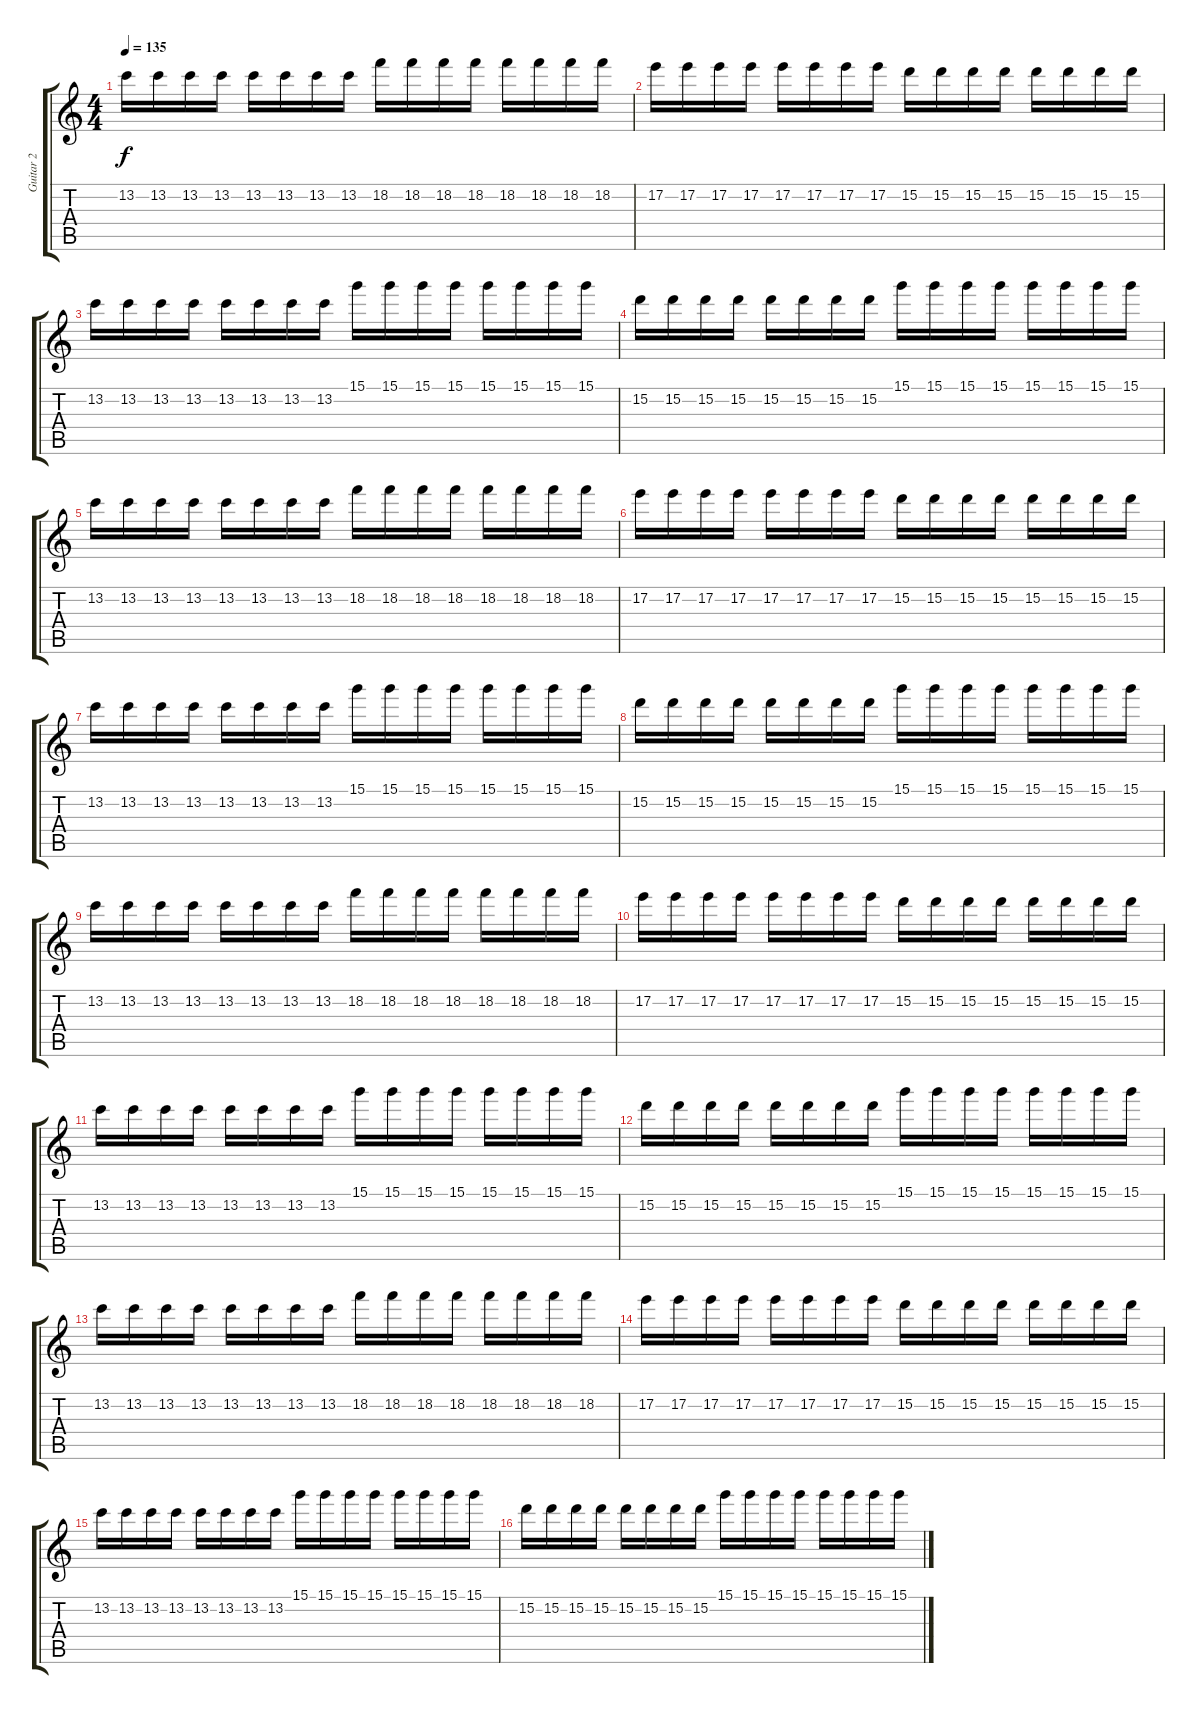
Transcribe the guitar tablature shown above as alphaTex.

\track ("Guitar 2" "Guitar 2") {instrument overdrivenguitar}
\staff {score tabs}
\tuning (E4 B3 G3 D3 A2 E2) {hide}
\ts (4 4)
\tempo 135
\clef g2
\ks c
13.2.16{dy f} 13.2.16 13.2.16 13.2.16 13.2.16 13.2.16 13.2.16 13.2.16 18.2.16 18.2.16 18.2.16 18.2.16 18.2.16 18.2.16 18.2.16 18.2.16 |
17.2.16 17.2.16 17.2.16 17.2.16 17.2.16 17.2.16 17.2.16 17.2.16 15.2.16 15.2.16 15.2.16 15.2.16 15.2.16 15.2.16 15.2.16 15.2.16 |
13.2.16 13.2.16 13.2.16 13.2.16 13.2.16 13.2.16 13.2.16 13.2.16 15.1.16 15.1.16 15.1.16 15.1.16 15.1.16 15.1.16 15.1.16 15.1.16 |
15.2.16 15.2.16 15.2.16 15.2.16 15.2.16 15.2.16 15.2.16 15.2.16 15.1.16 15.1.16 15.1.16 15.1.16 15.1.16 15.1.16 15.1.16 15.1.16 |
13.2.16 13.2.16 13.2.16 13.2.16 13.2.16 13.2.16 13.2.16 13.2.16 18.2.16 18.2.16 18.2.16 18.2.16 18.2.16 18.2.16 18.2.16 18.2.16 |
17.2.16 17.2.16 17.2.16 17.2.16 17.2.16 17.2.16 17.2.16 17.2.16 15.2.16 15.2.16 15.2.16 15.2.16 15.2.16 15.2.16 15.2.16 15.2.16 |
13.2.16 13.2.16 13.2.16 13.2.16 13.2.16 13.2.16 13.2.16 13.2.16 15.1.16 15.1.16 15.1.16 15.1.16 15.1.16 15.1.16 15.1.16 15.1.16 |
15.2.16 15.2.16 15.2.16 15.2.16 15.2.16 15.2.16 15.2.16 15.2.16 15.1.16 15.1.16 15.1.16 15.1.16 15.1.16 15.1.16 15.1.16 15.1.16 |
13.2.16 13.2.16 13.2.16 13.2.16 13.2.16 13.2.16 13.2.16 13.2.16 18.2.16 18.2.16 18.2.16 18.2.16 18.2.16 18.2.16 18.2.16 18.2.16 |
17.2.16 17.2.16 17.2.16 17.2.16 17.2.16 17.2.16 17.2.16 17.2.16 15.2.16 15.2.16 15.2.16 15.2.16 15.2.16 15.2.16 15.2.16 15.2.16 |
13.2.16 13.2.16 13.2.16 13.2.16 13.2.16 13.2.16 13.2.16 13.2.16 15.1.16 15.1.16 15.1.16 15.1.16 15.1.16 15.1.16 15.1.16 15.1.16 |
15.2.16 15.2.16 15.2.16 15.2.16 15.2.16 15.2.16 15.2.16 15.2.16 15.1.16 15.1.16 15.1.16 15.1.16 15.1.16 15.1.16 15.1.16 15.1.16 |
13.2.16 13.2.16 13.2.16 13.2.16 13.2.16 13.2.16 13.2.16 13.2.16 18.2.16 18.2.16 18.2.16 18.2.16 18.2.16 18.2.16 18.2.16 18.2.16 |
17.2.16 17.2.16 17.2.16 17.2.16 17.2.16 17.2.16 17.2.16 17.2.16 15.2.16 15.2.16 15.2.16 15.2.16 15.2.16 15.2.16 15.2.16 15.2.16 |
13.2.16 13.2.16 13.2.16 13.2.16 13.2.16 13.2.16 13.2.16 13.2.16 15.1.16 15.1.16 15.1.16 15.1.16 15.1.16 15.1.16 15.1.16 15.1.16 |
15.2.16 15.2.16 15.2.16 15.2.16 15.2.16 15.2.16 15.2.16 15.2.16 15.1.16 15.1.16 15.1.16 15.1.16 15.1.16 15.1.16 15.1.16 15.1.16
